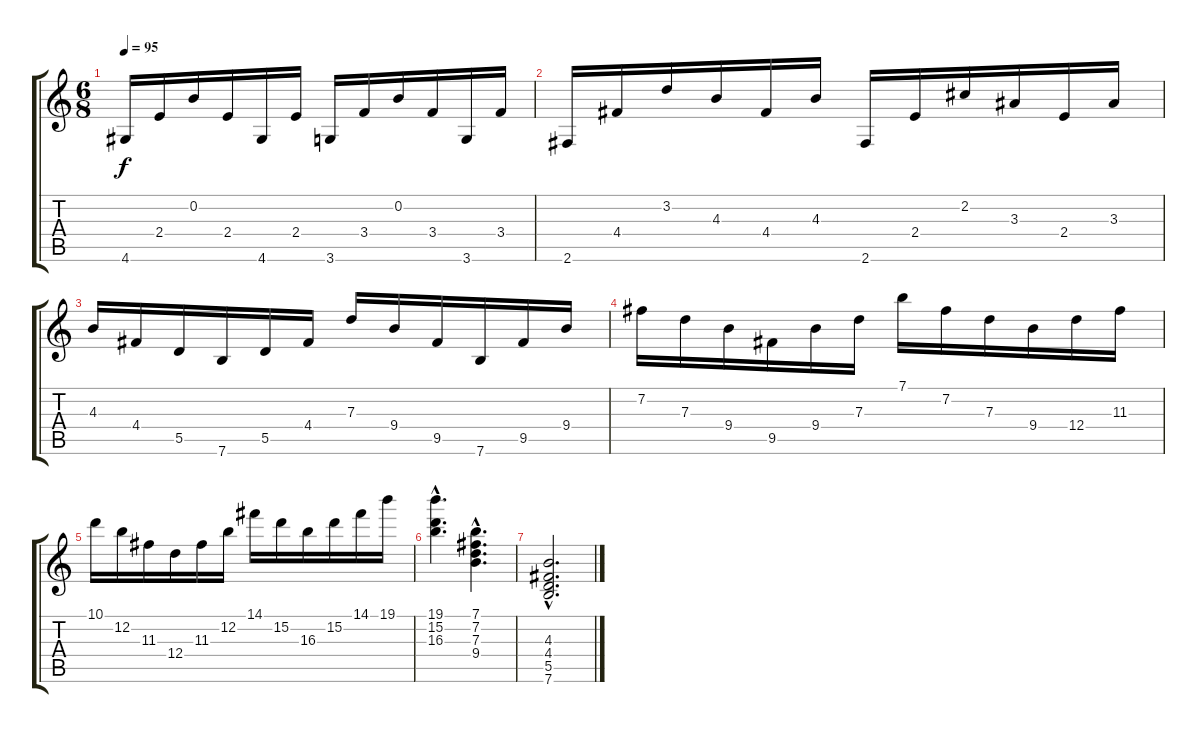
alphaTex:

\track "" {instrument acousticguitarnylon}
\staff {score tabs}
\tuning (E4 B3 G3 D3 A2 E2) {hide}
\ts (6 8)
\tempo 95
\clef g2
\ks c
4.6.16{dy f} 2.4.16 0.2.16 2.4.16 4.6.16 2.4.16 3.6.16 3.4.16 0.2.16 3.4.16 3.6.16 3.4.16 |
2.6.16 4.4.16 3.2.16 4.3.16 4.4.16 4.3.16 2.6.16 2.4.16 2.2.16 3.3.16 2.4.16 3.3.16 |
4.3.16 4.4.16 5.5.16 7.6.16 5.5.16 4.4.16 7.3.16 9.4.16 9.5.16 7.6.16 9.5.16 9.4.16 |
7.2.16 7.3.16 9.4.16 9.5.16 9.4.16 7.3.16 7.1.16 7.2.16 7.3.16 9.4.16 12.4.16 11.3.16 |
10.1.16 12.2.16 11.3.16 12.4.16 11.3.16 12.2.16 14.1.16 15.2.16 16.3.16 15.2.16 14.1.16 19.1.16 |
(19.1{hac} 15.2{hac} 16.3{hac}).4{d} (7.1{hac} 7.2{hac} 7.3{hac} 9.4{hac}).4{d} |
(4.3{hac} 4.4{hac} 5.5{hac} 7.6{hac}).2{d}
